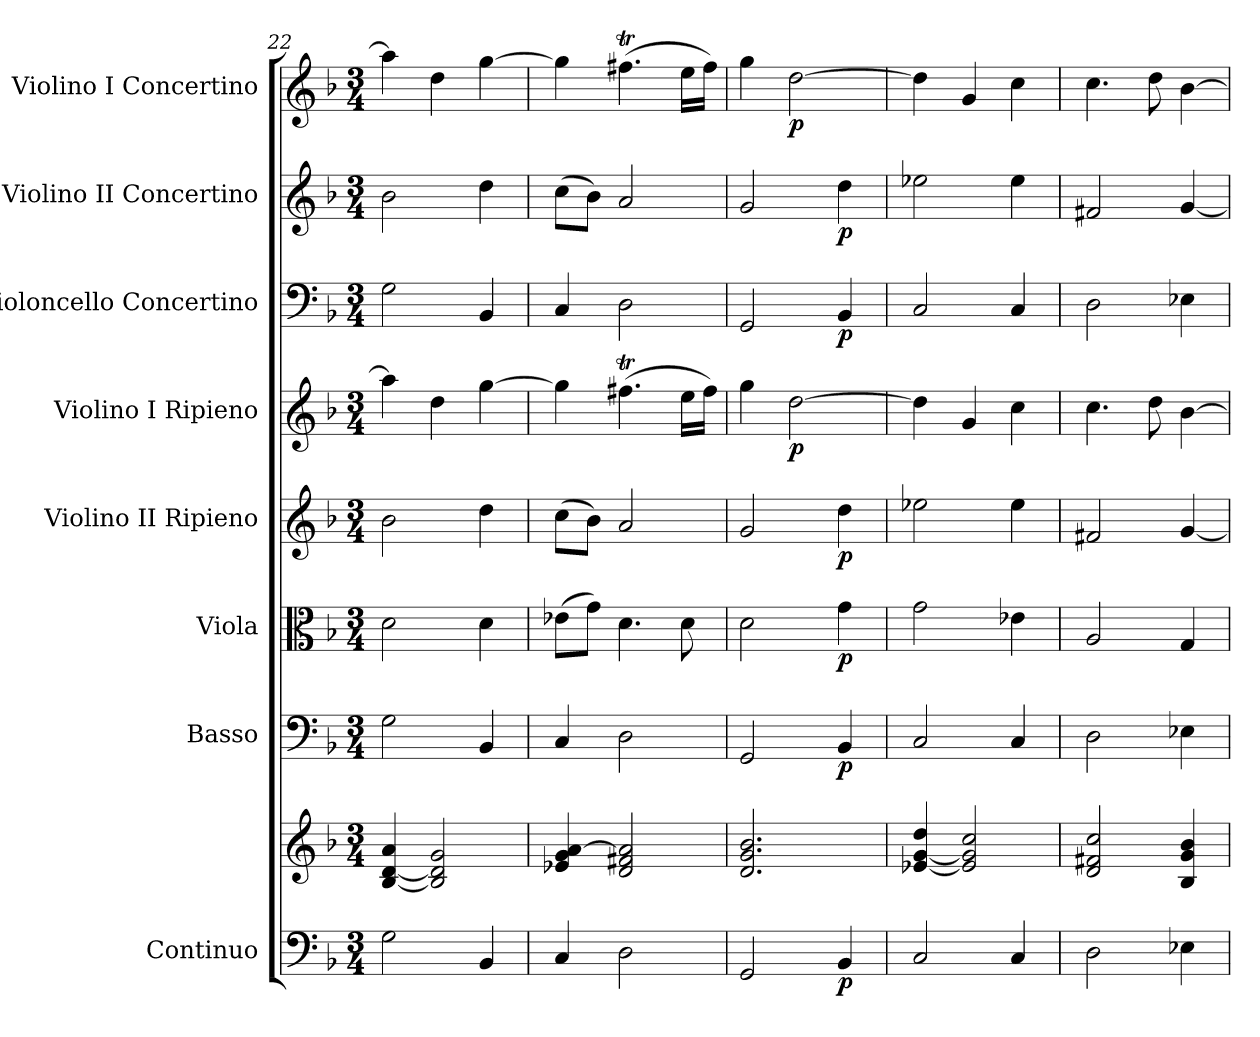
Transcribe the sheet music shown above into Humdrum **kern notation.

**kern	**kern	**dynam	**kern	**dynam	**kern	**dynam	**kern	**dynam	**kern	**dynam	**kern	**dynam	**kern	**dynam	**kern	**dynam
*part8	*part8	*part8	*part7	*part7	*part6	*part6	*part5	*part5	*part4	*part4	*part3	*part3	*part2	*part2	*part1	*part1
*staff9	*staff8	*staff8/9	*staff7	*staff7	*staff6	*staff6	*staff5	*staff5	*staff4	*staff4	*staff3	*staff3	*staff2	*staff2	*staff1	*staff1
*I"Continuo	*	*	*I"Basso	*	*I"Viola	*	*I"Violino II Ripieno	*	*I"Violino I Ripieno	*	*I"Violoncello Concertino	*	*I"Violino II Concertino	*	*I"Violino I Concertino	*
*	*	*	*	*	*	*	*	*	*	*	*I'Vc	*	*I'Vln	*	*I'Vln	*
*clefF4	*clefG2	*	*clefF4	*	*clefC3	*	*clefG2	*	*clefG2	*	*clefF4	*	*clefG2	*	*clefG2	*
*k[b-]	*k[b-]	*	*k[b-]	*	*k[b-]	*	*k[b-]	*	*k[b-]	*	*k[b-]	*	*k[b-]	*	*k[b-]	*
*M3/4	*M3/4	*	*M3/4	*	*M3/4	*	*M3/4	*	*M3/4	*	*M3/4	*	*M3/4	*	*M3/4	*
=22	=22	=22	=22	=22	=22	=22	=22	=22	=22	=22	=22	=22	=22	=22	=22	=22
2G\	[4B-/ [4d/ 4a/	.	2G\	.	2d\	.	2b-\	.	4aa\]	.	2G\	.	2b-\	.	4aa\]	.
.	2B-/] 2d/] 2g/	.	.	.	.	.	.	.	4dd\	.	.	.	.	.	4dd\	.
4BB-/	.	.	4BB-/	.	4d\	.	4dd\	.	[4gg\	.	4BB-/	.	4dd\	.	[4gg\	.
=23	=23	=23	=23	=23	=23	=23	=23	=23	=23	=23	=23	=23	=23	=23	=23	=23
4C/	4e-X/ 4g/ [4a/	.	4C/	.	(>8e-X\L	.	(>8cc\L	.	4gg\]	.	4C/	.	(>8cc\L	.	4gg\]	.
.	.	.	.	.	8g\J)	.	8b-\J)	.	.	.	.	.	8b-\J)	.	.	.
2D\	2d/ 2f#X/ 2a/]	.	2D\	.	4.d\	.	2a/	.	(>4.ff#Xt\	.	2D\	.	2a/	.	(>4.ff#Xt\	.
.	.	.	.	.	8d\	.	.	.	16ee\LL	.	.	.	.	.	16ee\LL	.
.	.	.	.	.	.	.	.	.	16ff#\JJ)	.	.	.	.	.	16ff#\JJ)	.
=24	=24	=24	=24	=24	=24	=24	=24	=24	=24	=24	=24	=24	=24	=24	=24	=24
2GG/	2.d/ 2.g/ 2.b-/	.	2GG/	.	2d\	.	2g/	.	4gg\	.	2GG/	.	2g/	.	4gg\	.
!	!	!	!	!	!	!	!	!	!	!LO:DY:b	!	!	!	!	!	!LO:DY:b
.	.	.	.	.	.	.	.	.	[2dd\	p	.	.	.	.	[2dd\	p
!	!	!LO:DY:b=2	!	!LO:DY:b	!	!LO:DY:b	!	!LO:DY:b	!	!	!	!LO:DY:b	!	!LO:DY:b	!	!
4BB-/	.	p	4BB-/	p	4g\	p	4dd\	p	.	.	4BB-/	p	4dd\	p	.	.
=25	=25	=25	=25	=25	=25	=25	=25	=25	=25	=25	=25	=25	=25	=25	=25	=25
2C/	[4e-X/ [4g/ 4dd/	.	2C/	.	2g\	.	2ee-X\	.	4dd\]	.	2C/	.	2ee-X\	.	4dd\]	.
.	2e-/] 2g/] 2cc/	.	.	.	.	.	.	.	4g/	.	.	.	.	.	4g/	.
4C/	.	.	4C/	.	4e-X\	.	4ee-\	.	4cc\	.	4C/	.	4ee-\	.	4cc\	.
=26	=26	=26	=26	=26	=26	=26	=26	=26	=26	=26	=26	=26	=26	=26	=26	=26
2D\	2d/ 2f#X/ 2cc/	.	2D\	.	2A/	.	2f#X/	.	4.cc\	.	2D\	.	2f#X/	.	4.cc\	.
.	.	.	.	.	.	.	.	.	8dd\	.	.	.	.	.	8dd\	.
4E-X\	4B-/ 4g/ 4b-/	.	4E-X\	.	4G/	.	[4g/	.	[4b-\	.	4E-X\	.	[4g/	.	[4b-\	.
=	=	=	=	=	=	=	=	=	=	=	=	=	=	=	=	=
*-	*-	*-	*-	*-	*-	*-	*-	*-	*-	*-	*-	*-	*-	*-	*-	*-
